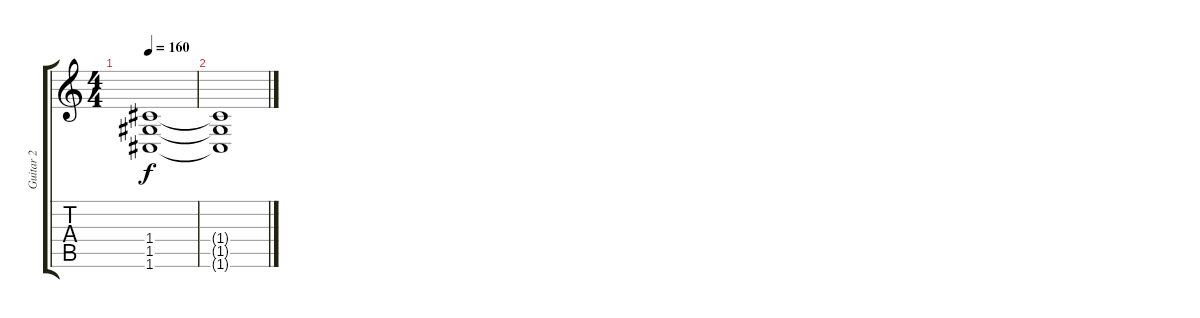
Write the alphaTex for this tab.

\track ("Guitar 2" "Guitar 2") {instrument distortionguitar}
\staff {score tabs}
\tuning (D4 A3 F3 C3 G2 C2) {hide}
\ts (4 4)
\tempo 160
\clef g2
\ks c
(1.4{t} 1.5{t} 1.6{t}).1{dy f} |
(1.4{t} 1.5{t} 1.6{t}).1
